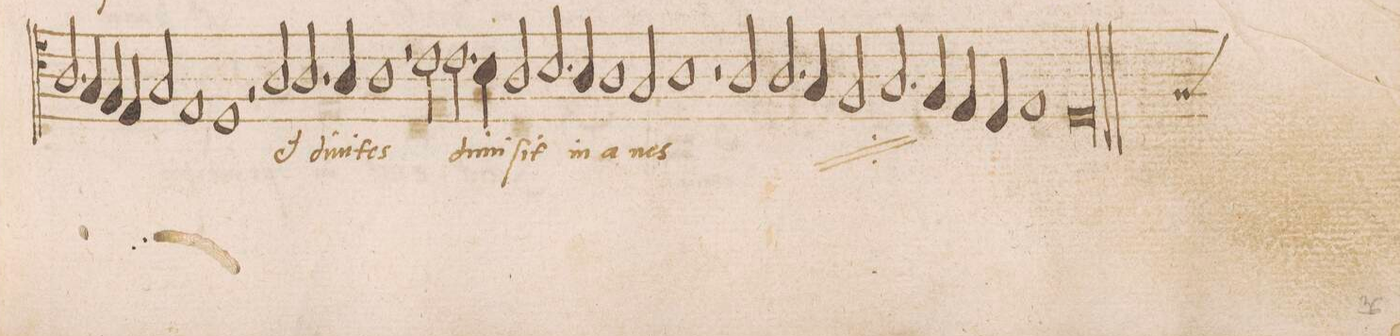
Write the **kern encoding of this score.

**kern	**text
*I"TENOR	*
*clefC4	*
*k[]	*
*met(c|)	*
*M2/1	*
2.A/	.
4G/	.
4F/	.
4E/	.
2G/	.
=150	=150
1E	.
1D	-nis
*	*Xij
=151	=151
2r	.
2A/	et
2.A/	di-
4A/	-ni-
=152	=152
1A	-tes
2r	.
2c\	di-
=153	=153
2.c\	-mi-
4B\	.
2A/	-ſit
2.B/	in
=154	=154
4A/	.
1A	a-
2G/	-nes
=155	=155
1A	.
2r	.
*	*ij
2A/	di-
=156	=156
2.A/	-mi-
4G/	-ſit
2F/	in
2.G/	a-
=157	=157
4F/	.
4E/	.
4D/	.
1E	.
=158	=158
*custos:F	*
0D	-nes
*	*Xij
==159	==159
*-	*-
